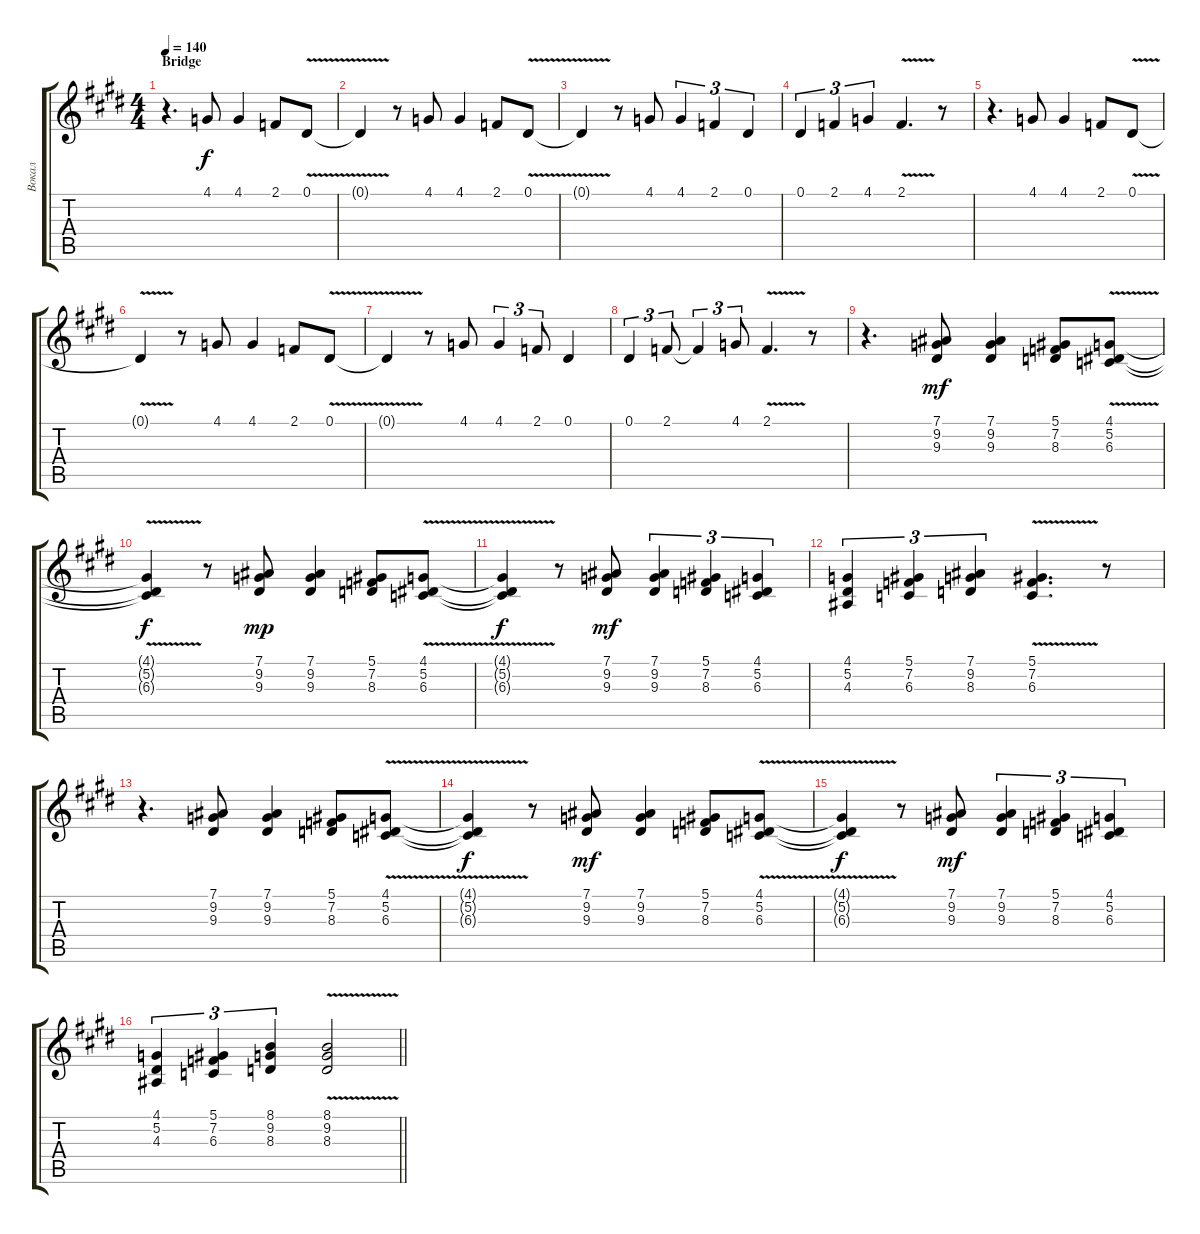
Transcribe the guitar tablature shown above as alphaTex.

\track ("Вокал" "Вокал") {instrument trumpet}
\staff {score tabs}
\tuning (Eb4 Bb3 Gb3 Db3 Ab2 Eb2) {hide}
\ts (4 4)
\section ("" "Bridge")
\tempo 140
\clef g2
\ks c#minor
r.4{d dy mf} 4.1.8{dy f} 4.1.4 2.1.8 0.1{v}.8 |
0.1{t}.4 r.8 4.1.8 4.1.4 2.1.8 0.1{v}.8 |
0.1{t}.4 r.8 4.1.8 4.1.4{tu (3 2)} 2.1.4{tu (3 2)} 0.1.4{tu (3 2)} |
0.1.4{tu (3 2)} 2.1.4{tu (3 2)} 4.1.4{tu (3 2)} 2.1{v}.4{d} r.8 |
r.4{d} 4.1.8 4.1.4 2.1.8 0.1{v}.8 |
0.1{t}.4 r.8 4.1.8 4.1.4 2.1.8 0.1{v}.8 |
0.1{t}.4 r.8 4.1.8 4.1.4{tu (3 2)} 2.1.8{tu (3 2)} 0.1.4 |
0.1.4{tu (3 2)} 2.1.8{tu (3 2)} 2.1{t}.4{tu (3 2)} 4.1.8{tu (3 2)} 2.1{v}.4{d} r.8 |
r.4{d} (7.1 9.2 9.3).8{dy mf} (7.1 9.2 9.3).4 (5.1 7.2 8.3).8 (4.1 5.2{v} 6.3).8 |
(4.1{t} 5.2{t} 6.3{t}).4{dy f} r.8 (7.1 9.2 9.3).8{dy mp} (7.1 9.2 9.3).4 (5.1 7.2 8.3).8 (4.1 5.2{v} 6.3).8 |
(4.1{t} 5.2{t} 6.3{t}).4{dy f} r.8 (7.1 9.2 9.3).8{dy mf} (7.1 9.2 9.3).4{tu (3 2)} (5.1 7.2 8.3).4{tu (3 2)} (4.1 5.2 6.3).4{tu (3 2)} |
(4.1 5.2 4.3).4{tu (3 2)} (5.1 7.2 6.3).4{tu (3 2)} (7.1 9.2 8.3).4{tu (3 2)} (5.1 7.2{v} 6.3).4{d} r.8 |
r.4{d} (7.1 9.2 9.3).8 (7.1 9.2 9.3).4 (5.1 7.2 8.3).8 (4.1{v} 5.2{v} 6.3).8 |
(4.1{t} 5.2{t} 6.3{t}).4{dy f} r.8 (7.1 9.2 9.3).8{dy mf} (7.1 9.2 9.3).4 (5.1 7.2 8.3).8 (4.1{v} 5.2{v} 6.3).8 |
(4.1{t} 5.2{t} 6.3{t}).4{dy f} r.8 (7.1 9.2 9.3).8{dy mf} (7.1 9.2 9.3).4{tu (3 2)} (5.1 7.2 8.3).4{tu (3 2)} (4.1 5.2 6.3).4{tu (3 2)} |
\barLineRight lightlight
(4.1 5.2 4.3).4{tu (3 2)} (5.1 7.2 6.3).4{tu (3 2)} (8.1 9.2 8.3).4{tu (3 2)} (8.1 9.2{v} 8.3).2
